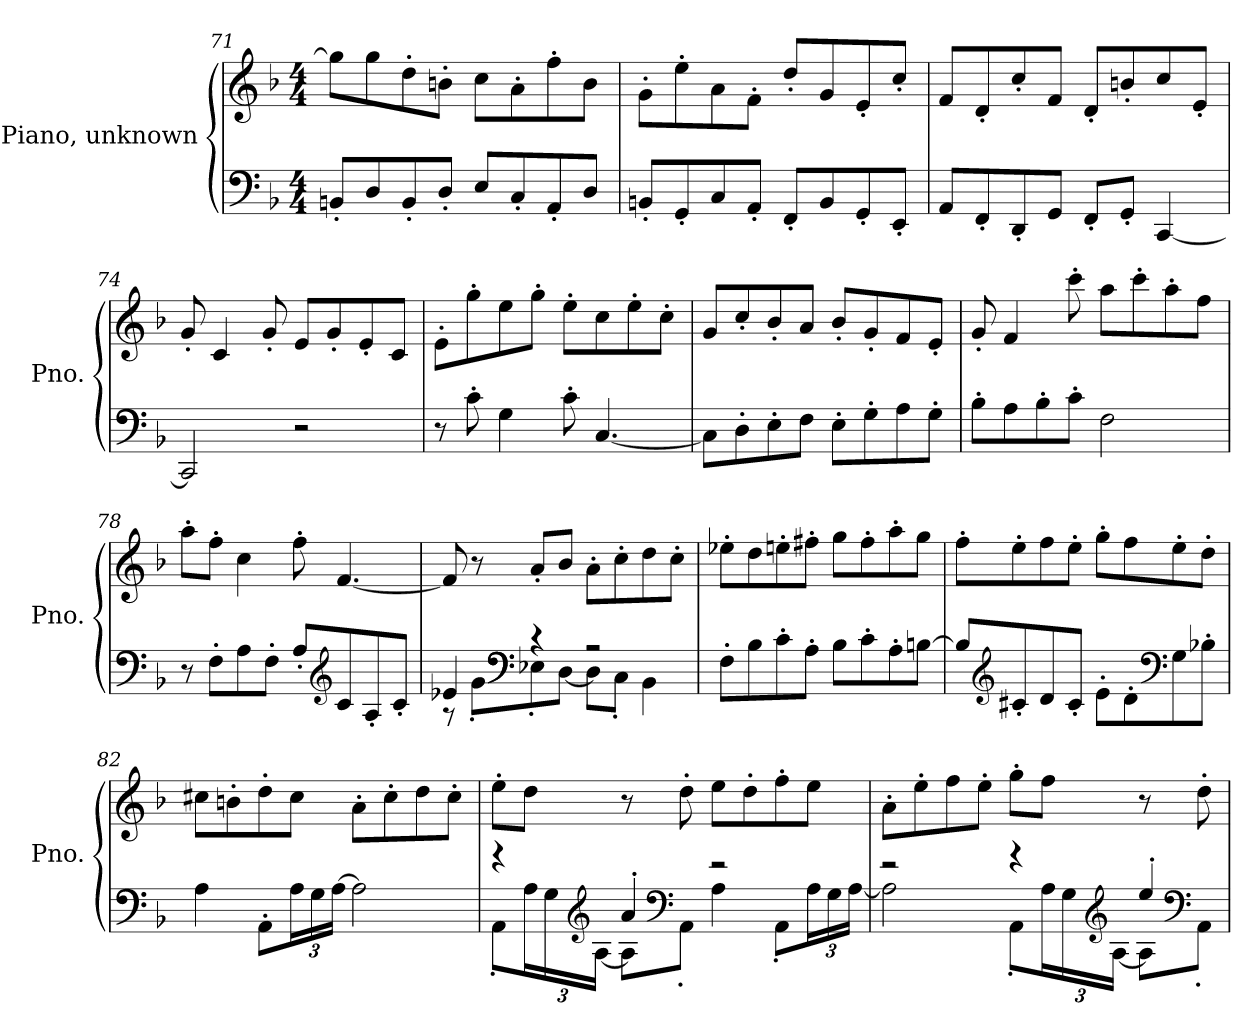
**kern	**kern
*part1	*part1
*staff2	*staff1
*I"Piano, unknown	*
*I'Pno.	*
*clefF4	*clefG2
*k[b-]	*k[b-]
*M4/4	*M4/4
=71	=71
8BBn'/L	8gg\L]
8D/	8gg\
8BB'/	8dd'\
8D'/J	8bn'\J
8E/L	8cc\L
8C'/	8a'\
8AA'/	8ff'\
8D/J	8b\J
=72	=72
8BBn'/L	8g'\L
8GG'/	8ee'\
8C/	8a\
8AA'/J	8f'\J
8FF'/L	8dd'/L
8BB/	8g/
8GG'/	8e'/
8EE'/J	8cc'/J
=73	=73
8AA/L	8f/L
8FF'/	8d'/
8DD'/	8cc'/
8GG/J	8f/J
8FF'/L	8d'/L
8GG'/J	8bn'/
[4CC/	8cc/
.	8e'/J
!!LO:LB:g=z
=74	=74
2CC/]	8g'/
.	4c/
.	8g'/
2r	8e/L
.	8g'/
.	8e'/
.	8c/J
=75	=75
8r	8e'\L
8c'\	8gg'\
4G\	8ee\
.	8gg'\J
8c'\	8ee'\L
[4.C/	8cc\
.	8ee'\
.	8cc'\J
=76	=76
8C\L]	8g/L
8D'\	8cc'/
8E'\	8b-'/
8F\J	8a/J
8E'\L	8b-'/L
8G'\	8g'/
8A\	8f/
8G'\J	8e'/J
=77	=77
8B-'\L	8g'/
8A\	4f/
8B-'\	.
8c'\J	8ccc'\
2F\	8aa\L
.	8ccc'\
.	8aa'\
.	8ff\J
!!LO:LB:g=z
=78	=78
8r	8aa'\L
8F'\L	8ff'\J
8A\	4cc\
8F'\J	.
8A'/L	8ff'\
*clefG2	*
8c/	[4.f/
8A'/	.
8c'/J	.
=79	=79
*^	*
4e-X/	8r	8f/]
.	8g'\L	8r
*clefF4	*	*
4r	8E-X'\	8a'/L
.	[8D\J	8b-/J
2r	8D\L]	8a'\L
.	8C'\J	8cc'\
.	4BB-\	8dd\
.	.	8cc'\J
*v	*v	*
=80	=80
8F'\L	8ee-X'\L
8B-\	8dd\
8c'\	8een'\
8A'\J	8ff#X'\J
8B-\L	8gg\L
8c'\	8ff#'\
8A'\	8aa'\
[8Bn\J	8gg\J
!!LO:LB:g=z
=81	=81
8B/L]	8ff'\L
*clefG2	*
8c#X'/	8ee'\
8d/	8ff\
8c#'/J	8ee'\J
8e'\L	8gg'\L
8d'\	8ff\
*clefF4	*
8G\	8ee'\
8B-X'\J	8dd'\J
=82	=82
4A\	8cc#X\L
.	8bn'\
8AA'\L	8dd'\
*Xbrackettup	*
24A\L	8cc#\J
24G\	.
[24A\JJ	.
2A\]	8a'\L
.	8cc#'\
.	8dd\
.	8cc#'\J
=83	=83
*^	*
4r	8AA'\L	8ee'\L
.	24A\L	8dd\J
.	24G\	.
*clefG2	*	*
.	[24A\JJ	.
4a'/	8A\L]	8r
*clefF4	*	*
.	8AA'\J	8dd'\
2r	4A\	8ee\L
.	.	8dd'\
.	8AA'\L	8ff'\
.	24A\L	8ee\J
.	24G\	.
.	[24A\JJ	.
!!LO:PB:g=z
=84	=84	=84
2r	2A\]	8a'\L
.	.	8ee'\
.	.	8ff\
.	.	8ee'\J
4r	8AA'\L	8gg'\L
.	24A\L	8ff\J
.	24G\	.
*clefG2	*	*
.	[24A\JJ	.
4ee'/	8A\L]	8r
*clefF4	*	*
.	8AA'\J	8dd'\
*v	*v	*
=	=
*-	*-
